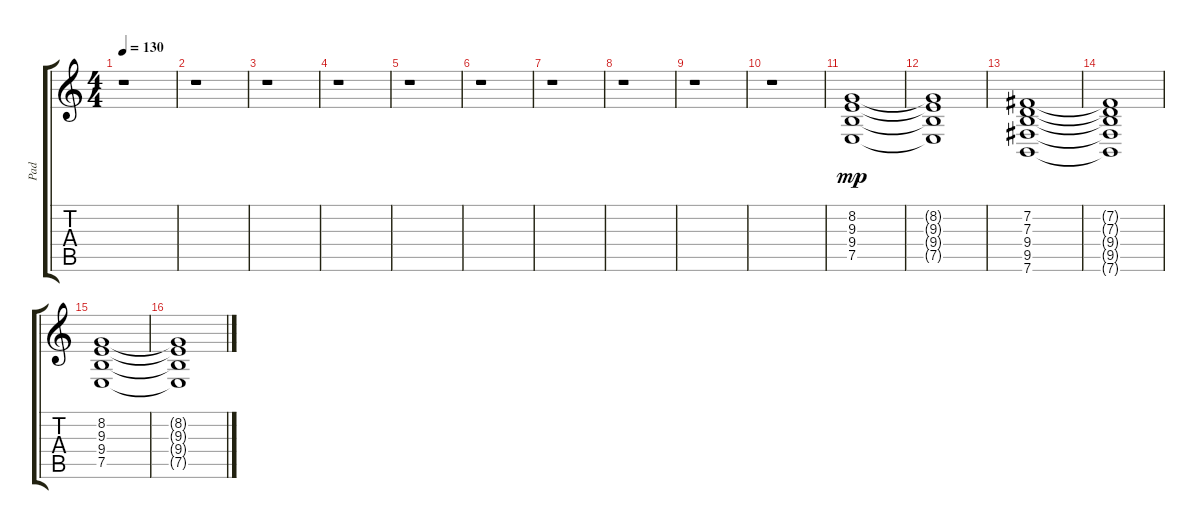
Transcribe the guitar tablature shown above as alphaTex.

\track ("Pad" "Pad") {instrument pad2warm}
\staff {score tabs}
\tuning (E4 B3 G3 D3 A2 E2) {hide}
\ts (4 4)
\tempo 130
\clef g2
\ks c
r.1{dy mf} |
r.1 |
r.1 |
r.1 |
r.1 |
r.1 |
r.1 |
r.1 |
r.1 |
r.1 |
(8.2 9.3 9.4 7.5).1{dy mp} |
(8.2{t} 9.3{t} 9.4{t} 7.5{t}).1 |
(7.2 7.3 9.4 9.5 7.6).1 |
(7.2{t} 7.3{t} 9.4{t} 9.5{t} 7.6{t}).1 |
(8.2 9.3 9.4 7.5).1 |
(8.2{t} 9.3{t} 9.4{t} 7.5{t}).1
